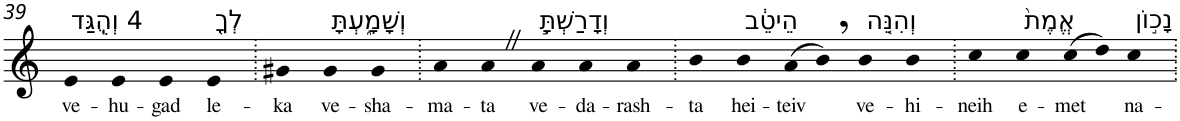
**kern	**text
*part1	*part1
*staff1	*staff1
*I"Piano	*
*I'Pno	*
!!LO:PB:g=z
*clefG2	*
*k[]	*
=39	=39
!LO:TX:a:t=4 וְהֻֽגַּד	!
!	!LO:LY:b
4e	ve-
!	!LO:LY:b
4e	-hu-
!	!LO:LY:b
4e	-gad
!LO:TX:a:t=לְךָ֖	!
!	!LO:LY:b
4e	le-
=40.	=40.
!	!LO:LY:b
4g#X	-ka
!LO:TX:a:t=וְשָׁמָ֑עְתָּ	!
!	!LO:LY:b
4g#	ve-
!	!LO:LY:b
4g#	-sha-
=41.	=41.
!	!LO:LY:b
4a	-ma-
!	!LO:LY:b
4aZ	-ta
!LO:TX:a:t=וְדָרַשְׁתָּ֣	!
!	!LO:LY:b
4a	ve-
!	!LO:LY:b
4a	-da-
!	!LO:LY:b
4a	-rash-
=42.	=42.
!	!LO:LY:b
4b	-ta
!LO:TX:a:t=הֵיטֵ֔ב	!
!	!LO:LY:b
4b	hei-
!	!LO:LY:b
(8a	-teiv
8b,)	.
!LO:TX:a:t=וְהִנֵּ֤ה	!
!	!LO:LY:b
4b	ve-
!	!LO:LY:b
4b	-hi-
=43.	=43.
!	!LO:LY:b
4cc	-neih
!LO:TX:a:t=אֱמֶת֙	!
!	!LO:LY:b
4cc	e-
!	!LO:LY:b
(8cc	-met
8dd)	.
!LO:TX:a:t=נָכ֣וֹן	!
!	!LO:LY:b
4cc	na-
=.	=.
*-	*-
